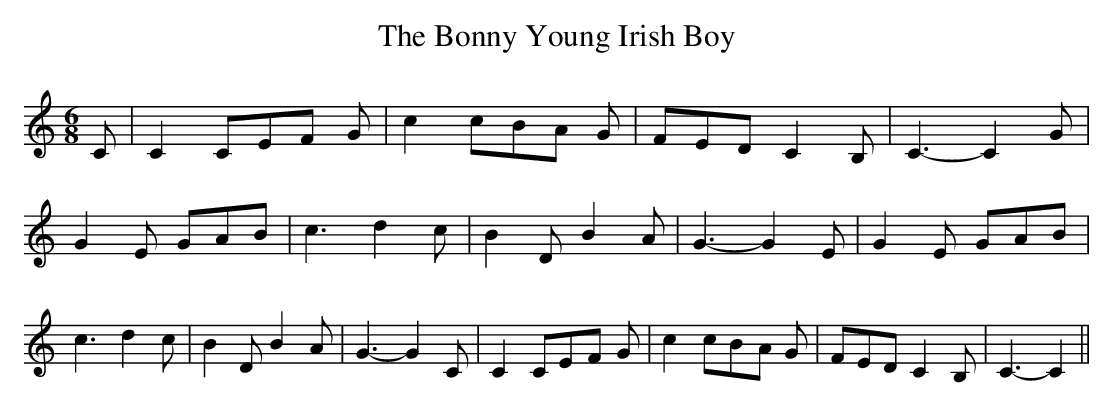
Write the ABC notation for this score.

X:1
T:The Bonny Young Irish Boy
M:6/8
L:1/8
K:C
 C| C2 CE-F G| c2 cB-A G| FED C2 B,| C3- C2 G| G2 E GAB| c3 d2 c| B2 D B2 A|\
 G3- G2 E| G2 E GAB| c3 d2 c| B2 D B2 A| G3- G2 C| C2 CE-F G| c2 cB-A G|\
 FED C2 B,| C3- C2||
